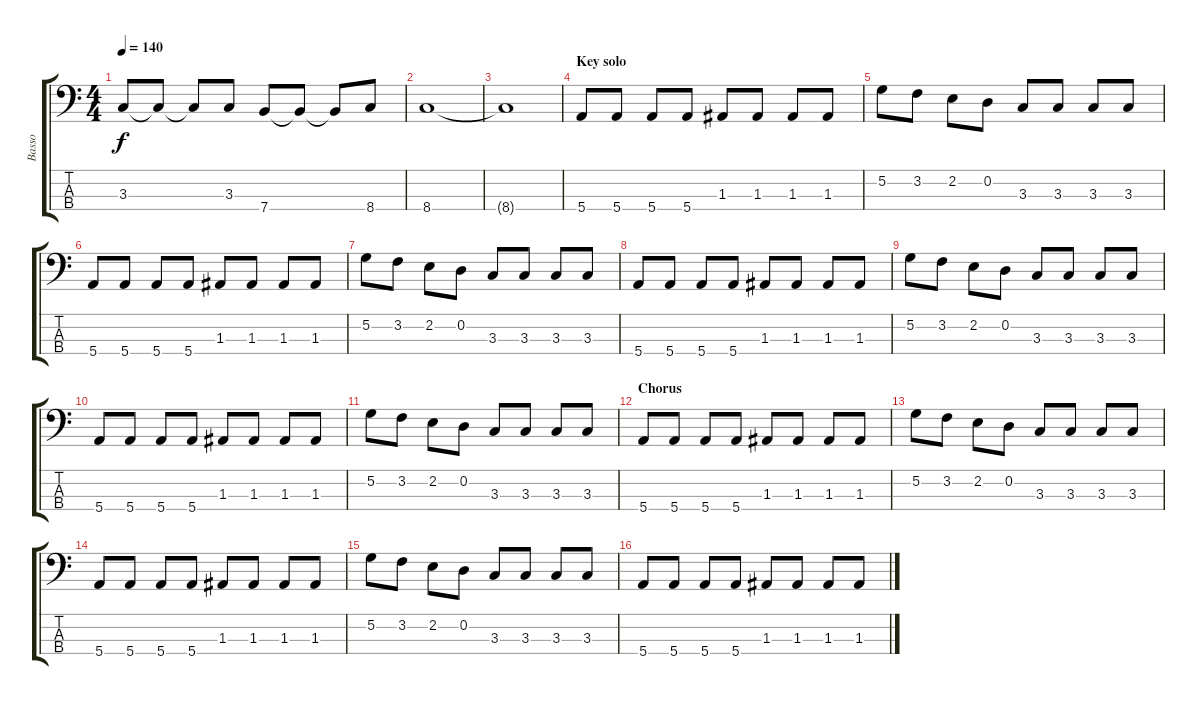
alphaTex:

\track ("Basso" "Basso") {instrument electricbasspick}
\staff {score tabs}
\tuning (G2 D2 A1 E1) {hide}
\ts (4 4)
\tempo 140
\clef f4
\ks c
3.3.8{dy f} 3.3{t}.8 3.3{t}.8 3.3.8 7.4.8 7.4{t}.8 7.4{t}.8 8.4.8 |
8.4.1 |
8.4{t}.1 |
\section ("" "Key solo")
5.4.8 5.4.8 5.4.8 5.4.8 1.3.8 1.3.8 1.3.8 1.3.8 |
5.2.8 3.2.8 2.2.8 0.2.8 3.3.8 3.3.8 3.3.8 3.3.8 |
5.4.8 5.4.8 5.4.8 5.4.8 1.3.8 1.3.8 1.3.8 1.3.8 |
5.2.8 3.2.8 2.2.8 0.2.8 3.3.8 3.3.8 3.3.8 3.3.8 |
5.4.8 5.4.8 5.4.8 5.4.8 1.3.8 1.3.8 1.3.8 1.3.8 |
5.2.8 3.2.8 2.2.8 0.2.8 3.3.8 3.3.8 3.3.8 3.3.8 |
5.4.8 5.4.8 5.4.8 5.4.8 1.3.8 1.3.8 1.3.8 1.3.8 |
5.2.8 3.2.8 2.2.8 0.2.8 3.3.8 3.3.8 3.3.8 3.3.8 |
\section ("" "Chorus")
5.4.8 5.4.8 5.4.8 5.4.8 1.3.8 1.3.8 1.3.8 1.3.8 |
5.2.8 3.2.8 2.2.8 0.2.8 3.3.8 3.3.8 3.3.8 3.3.8 |
5.4.8 5.4.8 5.4.8 5.4.8 1.3.8 1.3.8 1.3.8 1.3.8 |
5.2.8 3.2.8 2.2.8 0.2.8 3.3.8 3.3.8 3.3.8 3.3.8 |
5.4.8 5.4.8 5.4.8 5.4.8 1.3.8 1.3.8 1.3.8 1.3.8
